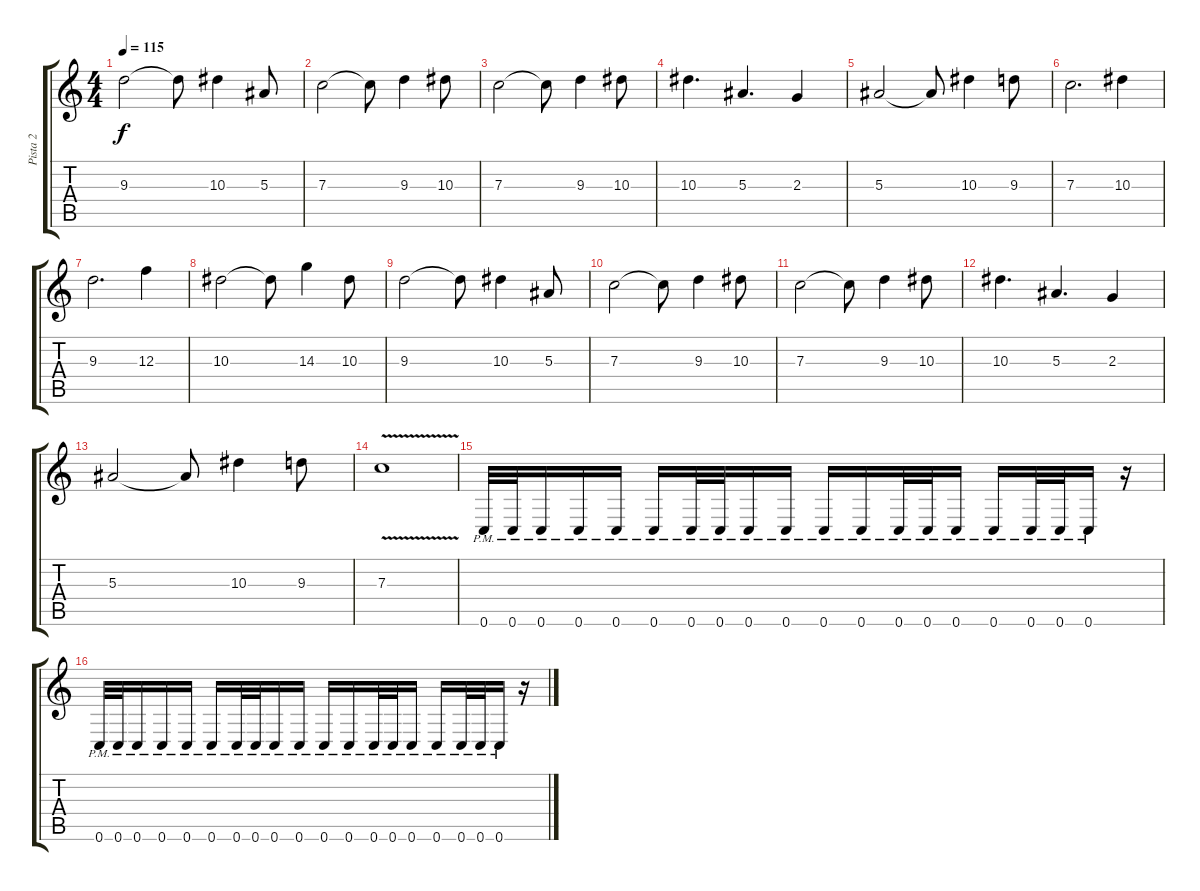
\track ("Pista 2" "Pista 2") {instrument distortionguitar}
\staff {score tabs}
\tuning (D4 A3 F3 C3 G2 C2) {hide}
\ts (4 4)
\tempo 115
\clef g2
\ks c
9.3.2{dy f} 9.3{t}.8 10.3.4 5.3.8 |
7.3.2 7.3{t}.8 9.3.4 10.3.8 |
7.3.2 7.3{t}.8 9.3.4 10.3.8 |
10.3.4{d} 5.3.4{d} 2.3.4 |
5.3.2 5.3{t}.8 10.3.4 9.3.8 |
7.3.2{d} 10.3.4 |
9.3.2{d} 12.3.4 |
10.3.2 10.3{t}.8 14.3.4 10.3.8 |
9.3.2 9.3{t}.8 10.3.4 5.3.8 |
7.3.2 7.3{t}.8 9.3.4 10.3.8 |
7.3.2 7.3{t}.8 9.3.4 10.3.8 |
10.3.4{d} 5.3.4{d} 2.3.4 |
5.3.2 5.3{t}.8 10.3.4 9.3.8 |
7.3{v}.1 |
0.6{pm}.32 0.6{pm}.32 0.6{pm}.16 0.6{pm}.16 0.6{pm}.16 0.6{pm}.16 0.6{pm}.32 0.6{pm}.32 0.6{pm}.16 0.6{pm}.16 0.6{pm}.16 0.6{pm}.16 0.6{pm}.32 0.6{pm}.32 0.6{pm}.16 0.6{pm}.16 0.6{pm}.32 0.6{pm}.32 0.6{pm}.16 r.16 |
0.6{pm}.32 0.6{pm}.32 0.6{pm}.16 0.6{pm}.16 0.6{pm}.16 0.6{pm}.16 0.6{pm}.32 0.6{pm}.32 0.6{pm}.16 0.6{pm}.16 0.6{pm}.16 0.6{pm}.16 0.6{pm}.32 0.6{pm}.32 0.6{pm}.16 0.6{pm}.16 0.6{pm}.32 0.6{pm}.32 0.6{pm}.16 r.16
